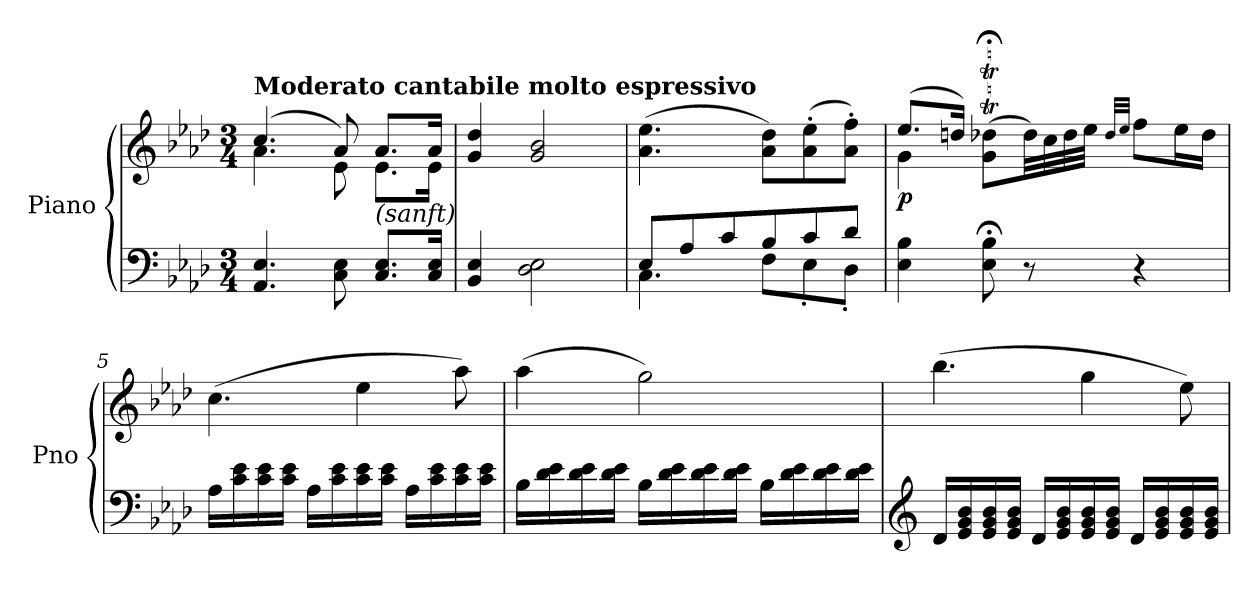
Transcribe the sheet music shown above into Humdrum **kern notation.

**kern	**kern	**dynam
*part1	*part1	*part1
*staff2	*staff1	*staff1/2
*I"Piano	*	*
*I'Pno	*	*
*clefF4	*clefG2	*
*k[b-e-a-d-]	*k[b-e-a-d-]	*
*M3/4	*M3/4	*
=1	=1	=1
*	*^	*
!	!LO:TX:a:B:t=Moderato cantabile molto espressivo	!	!
!	!	!	!LO:DY:b
4.AA-/ 4.E-/	(>4.cc/	4.a-\	other-dynamics
8C\ 8E-\	8a-/)	8e-\	.
!LO:TX:a:i:t=(sanft)	!	!	!
8.C/ 8.E-/L	8.a-/L	8.e-\L	.
16C/ 16E-/Jk	16a-/Jk	16e-\Jk	.
*	*v	*v	*
=2	=2	=2
4BB-/ 4E-/	4g/ 4dd-/	.
2D-\ 2E-\	2g/ 2b-/	.
=3	=3	=3
*^	*	*
8E-/L	4.C\	(>4.a-\ 4.ee-\	.
8A-/	.	.	.
8c/	.	.	.
8B-/	8F\L	8a-\ 8dd-\L)	.
8c/	8E-'\	(>8a-\' 8ee-\'	.
8d-/J	8D-'\J	8a-\' 8ff\'J)	.
=4	=4	=4	=4
*	*	*^	*
!	!	!	!	!LO:DY:b
*v	*v	*	*	*
4E-\ 4B-\	(>8.ee-/L	4g\	p
.	16ddn/Jk)	.	.
8E-\; 8B-\;	(>8g\;<T 8dd-X\;<TL	2ryy	.
8r	32dd-\LL)	.	.
.	32cc\	.	.
.	32dd-\	.	.
.	32ee-\JJJ	.	.
.	32qdd-/LLL	.	.
.	32qee-/JJJ	.	.
4r	8ff\L	.	.
.	16ee-\L	.	.
.	16dd-\JJ	.	.
*	*v	*v	*
=5	=5	=5
16A-\LL	(>4.cc\	.
16c\ 16e-\	.	.
16c\ 16e-\	.	.
16c\ 16e-\JJ	.	.
16A-\LL	.	.
16c\ 16e-\	.	.
16c\ 16e-\	4ee-\	.
16c\ 16e-\JJ	.	.
16A-\LL	.	.
16c\ 16e-\	.	.
16c\ 16e-\	8aa-\)	.
16c\ 16e-\JJ	.	.
!!LO:LB:g=z
=6	=6	=6
16B-\LL	(>4aa-\	.
16d-\ 16e-\	.	.
16d-\ 16e-\	.	.
16d-\ 16e-\JJ	.	.
16B-\LL	2gg\)	.
16d-\ 16e-\	.	.
16d-\ 16e-\	.	.
16d-\ 16e-\JJ	.	.
16B-\LL	.	.
16d-\ 16e-\	.	.
16d-\ 16e-\	.	.
16d-\ 16e-\JJ	.	.
=7	=7	=7
*clefG2	*	*
16d-/LL	(>4.bb-\	.
16e-/ 16g/ 16b-/	.	.
16e-/ 16g/ 16b-/	.	.
16e-/ 16g/ 16b-/JJ	.	.
16d-/LL	.	.
16e-/ 16g/ 16b-/	.	.
16e-/ 16g/ 16b-/	4gg\	.
16e-/ 16g/ 16b-/JJ	.	.
16d-/LL	.	.
16e-/ 16g/ 16b-/	.	.
16e-/ 16g/ 16b-/	8ee-\)	.
16e-/ 16g/ 16b-/JJ	.	.
=	=	=
*-	*-	*-
